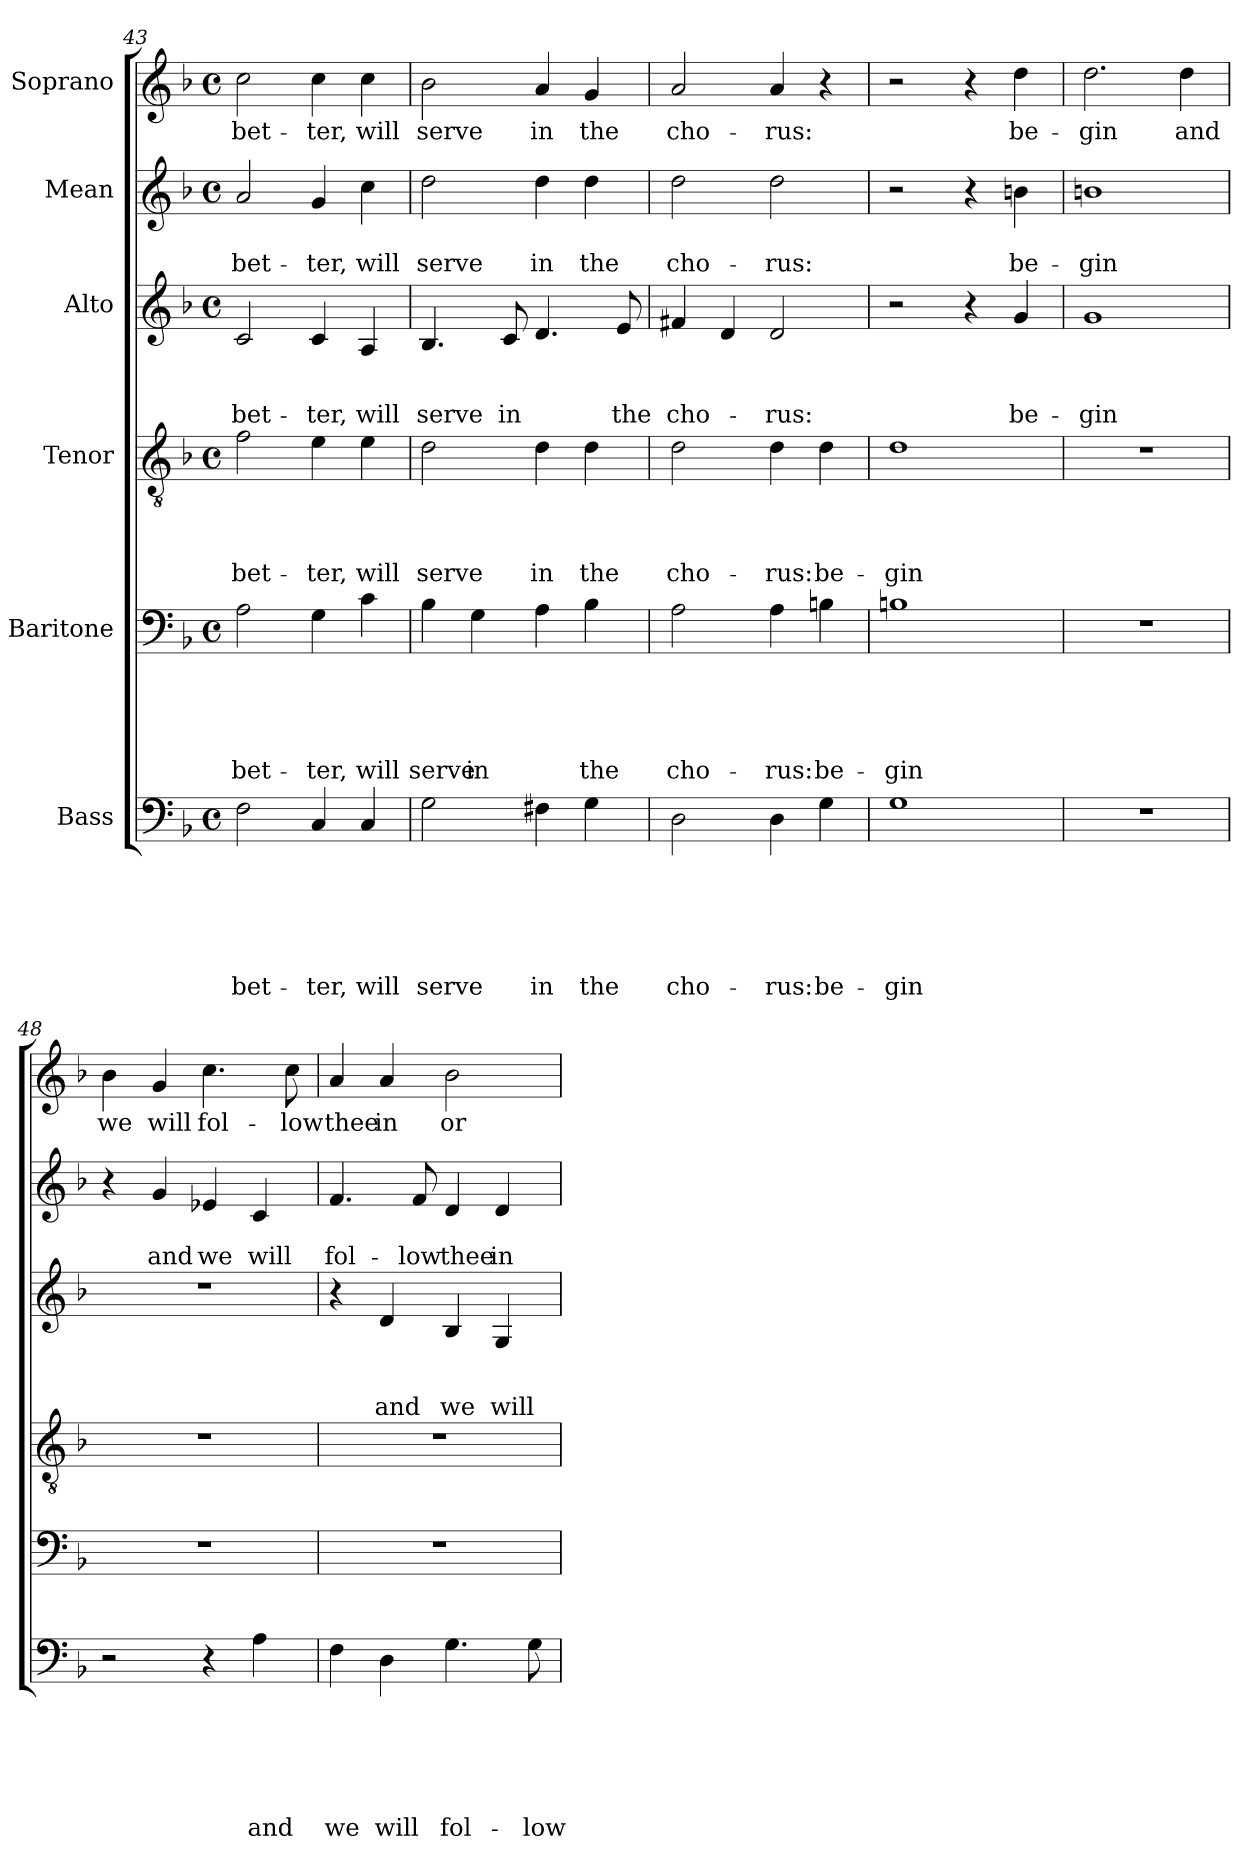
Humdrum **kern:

**kern	**text	**text	**text	**text	**text	**text	**kern	**text	**text	**text	**text	**text	**kern	**text	**text	**text	**text	**kern	**text	**text	**text	**kern	**text	**text	**kern	**text
*part6	*part6	*part6	*part6	*part6	*part6	*part6	*part5	*part5	*part5	*part5	*part5	*part5	*part4	*part4	*part4	*part4	*part4	*part3	*part3	*part3	*part3	*part2	*part2	*part2	*part1	*part1
*staff6	*staff6	*staff6	*staff6	*staff6	*staff6	*staff6	*staff5	*staff5	*staff5	*staff5	*staff5	*staff5	*staff4	*staff4	*staff4	*staff4	*staff4	*staff3	*staff3	*staff3	*staff3	*staff2	*staff2	*staff2	*staff1	*staff1
*I"Bass	*	*	*	*	*	*	*I"Baritone	*	*	*	*	*	*I"Tenor	*	*	*	*	*I"Alto	*	*	*	*I"Mean	*	*	*I"Soprano	*
*clefF4	*	*	*	*	*	*	*clefF4	*	*	*	*	*	*clefGv2	*	*	*	*	*clefG2	*	*	*	*clefG2	*	*	*clefG2	*
*k[b-]	*	*	*	*	*	*	*k[b-]	*	*	*	*	*	*k[b-]	*	*	*	*	*k[b-]	*	*	*	*k[b-]	*	*	*k[b-]	*
*F:	*	*	*	*	*	*	*F:	*	*	*	*	*	*F:	*	*	*	*	*F:	*	*	*	*F:	*	*	*F:	*
*M4/4	*	*	*	*	*	*	*M4/4	*	*	*	*	*	*M4/4	*	*	*	*	*M4/4	*	*	*	*M4/4	*	*	*M4/4	*
*met(c)	*	*	*	*	*	*	*met(c)	*	*	*	*	*	*met(c)	*	*	*	*	*met(c)	*	*	*	*met(c)	*	*	*met(c)	*
=43	=43	=43	=43	=43	=43	=43	=43	=43	=43	=43	=43	=43	=43	=43	=43	=43	=43	=43	=43	=43	=43	=43	=43	=43	=43	=43
!	!	!	!	!	!	!LO:LY:b	!	!	!	!	!	!LO:LY:b	!	!	!	!	!LO:LY:b	!	!	!	!LO:LY:b	!	!	!LO:LY:b	!	!LO:LY:b
2F\	.	.	.	.	.	bet-	2A\	.	.	.	.	bet-	2f\	.	.	.	bet-	2c/	.	.	bet-	2a/	.	bet-	2cc\	bet-
!	!	!	!	!	!	!LO:LY:b	!	!	!	!	!	!LO:LY:b	!	!	!	!	!LO:LY:b	!	!	!	!LO:LY:b	!	!	!LO:LY:b	!	!LO:LY:b
4C/	.	.	.	.	.	-ter,	4G\	.	.	.	.	-ter,	4e\	.	.	.	-ter,	4c/	.	.	-ter,	4g/	.	-ter,	4cc\	-ter,
!	!	!	!	!	!	!LO:LY:b	!	!	!	!	!	!LO:LY:b	!	!	!	!	!LO:LY:b	!	!	!	!LO:LY:b	!	!	!LO:LY:b	!	!LO:LY:b
4C/	.	.	.	.	.	will	4c\	.	.	.	.	will	4e\	.	.	.	will	4A/	.	.	will	4cc\	.	will	4cc\	will
=44	=44	=44	=44	=44	=44	=44	=44	=44	=44	=44	=44	=44	=44	=44	=44	=44	=44	=44	=44	=44	=44	=44	=44	=44	=44	=44
!	!	!	!	!	!	!LO:LY:b	!	!	!	!	!	!LO:LY:b	!	!	!	!	!LO:LY:b	!	!	!	!LO:LY:b	!	!	!LO:LY:b	!	!LO:LY:b
2G\	.	.	.	.	.	serve	4B-\	.	.	.	.	serve	2d\	.	.	.	serve	4.B-/	.	.	serve	2dd\	.	serve	2b-\	serve
!	!	!	!	!	!	!	!	!	!	!	!	!LO:LY:b	!	!	!	!	!	!	!	!	!	!	!	!	!	!
.	.	.	.	.	.	.	4G\	.	.	.	.	in	.	.	.	.	.	.	.	.	.	.	.	.	.	.
!	!	!	!	!	!	!	!	!	!	!	!	!	!	!	!	!	!	!	!	!	!LO:LY:b	!	!	!	!	!
.	.	.	.	.	.	.	.	.	.	.	.	.	.	.	.	.	.	8c/	.	.	in	.	.	.	.	.
!	!	!	!	!	!	!LO:LY:b	!	!	!	!	!	!	!	!	!	!	!LO:LY:b	!	!	!	!	!	!	!LO:LY:b	!	!LO:LY:b
4F#X\	.	.	.	.	.	in	4A\	.	.	.	.	.	4d\	.	.	.	in	4.d/	.	.	.	4dd\	.	in	4a/	in
!	!	!	!	!	!	!LO:LY:b	!	!	!	!	!	!LO:LY:b	!	!	!	!	!LO:LY:b	!	!	!	!	!	!	!LO:LY:b	!	!LO:LY:b
4G\	.	.	.	.	.	the	4B-\	.	.	.	.	the	4d\	.	.	.	the	.	.	.	.	4dd\	.	the	4g/	the
!	!	!	!	!	!	!	!	!	!	!	!	!	!	!	!	!	!	!	!	!	!LO:LY:b	!	!	!	!	!
.	.	.	.	.	.	.	.	.	.	.	.	.	.	.	.	.	.	8e/	.	.	the	.	.	.	.	.
=45	=45	=45	=45	=45	=45	=45	=45	=45	=45	=45	=45	=45	=45	=45	=45	=45	=45	=45	=45	=45	=45	=45	=45	=45	=45	=45
!	!	!	!	!	!	!LO:LY:b	!	!	!	!	!	!LO:LY:b	!	!	!	!	!LO:LY:b	!	!	!	!LO:LY:b	!	!	!LO:LY:b	!	!LO:LY:b
2D\	.	.	.	.	.	cho-	2A\	.	.	.	.	cho-	2d\	.	.	.	cho-	4f#X/	.	.	cho-	2dd\	.	cho-	2a/	cho-
.	.	.	.	.	.	.	.	.	.	.	.	.	.	.	.	.	.	4d/	.	.	.	.	.	.	.	.
!	!	!	!	!	!	!LO:LY:b	!	!	!	!	!	!LO:LY:b	!	!	!	!	!LO:LY:b	!	!	!	!LO:LY:b	!	!	!LO:LY:b	!	!LO:LY:b
4D\	.	.	.	.	.	-rus:	4A\	.	.	.	.	-rus:	4d\	.	.	.	-rus:	2d/	.	.	-rus:	2dd\	.	-rus:	4a/	-rus:
!	!	!	!	!	!	!LO:LY:b	!	!	!	!	!	!LO:LY:b	!	!	!	!	!LO:LY:b	!	!	!	!	!	!	!	!	!
4G\	.	.	.	.	.	be-	4Bn\	.	.	.	.	be-	4d\	.	.	.	be-	.	.	.	.	.	.	.	4r	.
=46	=46	=46	=46	=46	=46	=46	=46	=46	=46	=46	=46	=46	=46	=46	=46	=46	=46	=46	=46	=46	=46	=46	=46	=46	=46	=46
!	!	!	!	!	!	!LO:LY:b	!	!	!	!	!	!LO:LY:b	!	!	!	!	!LO:LY:b	!	!	!	!	!	!	!	!	!
1G	.	.	.	.	.	-gin	1Bn	.	.	.	.	-gin	1d	.	.	.	-gin	2r	.	.	.	2r	.	.	2r	.
.	.	.	.	.	.	.	.	.	.	.	.	.	.	.	.	.	.	4r	.	.	.	4r	.	.	4r	.
!	!	!	!	!	!	!	!	!	!	!	!	!	!	!	!	!	!	!	!	!	!LO:LY:b	!	!	!LO:LY:b	!	!LO:LY:b
.	.	.	.	.	.	.	.	.	.	.	.	.	.	.	.	.	.	4g/	.	.	be-	4bn\	.	be-	4dd\	be-
=47	=47	=47	=47	=47	=47	=47	=47	=47	=47	=47	=47	=47	=47	=47	=47	=47	=47	=47	=47	=47	=47	=47	=47	=47	=47	=47
!	!	!	!	!	!	!	!	!	!	!	!	!	!	!	!	!	!	!	!	!	!LO:LY:b	!	!	!LO:LY:b	!	!LO:LY:b
1r	.	.	.	.	.	.	1r	.	.	.	.	.	1r	.	.	.	.	1g	.	.	-gin	1bn	.	-gin	2.dd\	-gin
!	!	!	!	!	!	!	!	!	!	!	!	!	!	!	!	!	!	!	!	!	!	!	!	!	!	!LO:LY:b
.	.	.	.	.	.	.	.	.	.	.	.	.	.	.	.	.	.	.	.	.	.	.	.	.	4dd\	and
!!LO:PB:g=z
=48	=48	=48	=48	=48	=48	=48	=48	=48	=48	=48	=48	=48	=48	=48	=48	=48	=48	=48	=48	=48	=48	=48	=48	=48	=48	=48
!	!	!	!	!	!	!	!	!	!	!	!	!	!	!	!	!	!	!	!	!	!	!	!	!	!	!LO:LY:b
2r	.	.	.	.	.	.	1r	.	.	.	.	.	1r	.	.	.	.	1r	.	.	.	4r	.	.	4b-\	we
!	!	!	!	!	!	!	!	!	!	!	!	!	!	!	!	!	!	!	!	!	!	!	!	!LO:LY:b	!	!LO:LY:b
.	.	.	.	.	.	.	.	.	.	.	.	.	.	.	.	.	.	.	.	.	.	4g/	.	and	4g/	will
!	!	!	!	!	!	!	!	!	!	!	!	!	!	!	!	!	!	!	!	!	!	!	!	!LO:LY:b	!	!LO:LY:b
4r	.	.	.	.	.	.	.	.	.	.	.	.	.	.	.	.	.	.	.	.	.	4e-X/	.	we	4.cc\	fol-
!	!	!	!	!	!	!LO:LY:b	!	!	!	!	!	!	!	!	!	!	!	!	!	!	!	!	!	!LO:LY:b	!	!
4A\	.	.	.	.	.	and	.	.	.	.	.	.	.	.	.	.	.	.	.	.	.	4c/	.	will	.	.
!	!	!	!	!	!	!	!	!	!	!	!	!	!	!	!	!	!	!	!	!	!	!	!	!	!	!LO:LY:b
.	.	.	.	.	.	.	.	.	.	.	.	.	.	.	.	.	.	.	.	.	.	.	.	.	8cc\	-low
=49	=49	=49	=49	=49	=49	=49	=49	=49	=49	=49	=49	=49	=49	=49	=49	=49	=49	=49	=49	=49	=49	=49	=49	=49	=49	=49
!	!	!	!	!	!	!LO:LY:b	!	!	!	!	!	!	!	!	!	!	!	!	!	!	!	!	!	!LO:LY:b	!	!LO:LY:b
4F\	.	.	.	.	.	we	1r	.	.	.	.	.	1r	.	.	.	.	4r	.	.	.	4.f/	.	fol-	4a/	thee
!	!	!	!	!	!	!LO:LY:b	!	!	!	!	!	!	!	!	!	!	!	!	!	!	!LO:LY:b	!	!	!	!	!LO:LY:b
4D\	.	.	.	.	.	will	.	.	.	.	.	.	.	.	.	.	.	4d/	.	.	and	.	.	.	4a/	in
!	!	!	!	!	!	!	!	!	!	!	!	!	!	!	!	!	!	!	!	!	!	!	!	!LO:LY:b	!	!
.	.	.	.	.	.	.	.	.	.	.	.	.	.	.	.	.	.	.	.	.	.	8f/	.	-low	.	.
!	!	!	!	!	!	!LO:LY:b	!	!	!	!	!	!	!	!	!	!	!	!	!	!	!LO:LY:b	!	!	!LO:LY:b	!	!LO:LY:b
4.G\	.	.	.	.	.	fol-	.	.	.	.	.	.	.	.	.	.	.	4B-/	.	.	we	4d/	.	thee	2b-\	or-
!	!	!	!	!	!	!	!	!	!	!	!	!	!	!	!	!	!	!	!	!	!LO:LY:b	!	!	!LO:LY:b	!	!
.	.	.	.	.	.	.	.	.	.	.	.	.	.	.	.	.	.	4G/	.	.	will	4d/	.	in	.	.
!	!	!	!	!	!	!LO:LY:b	!	!	!	!	!	!	!	!	!	!	!	!	!	!	!	!	!	!	!	!
8G\	.	.	.	.	.	-low	.	.	.	.	.	.	.	.	.	.	.	.	.	.	.	.	.	.	.	.
=	=	=	=	=	=	=	=	=	=	=	=	=	=	=	=	=	=	=	=	=	=	=	=	=	=	=
*-	*-	*-	*-	*-	*-	*-	*-	*-	*-	*-	*-	*-	*-	*-	*-	*-	*-	*-	*-	*-	*-	*-	*-	*-	*-	*-
